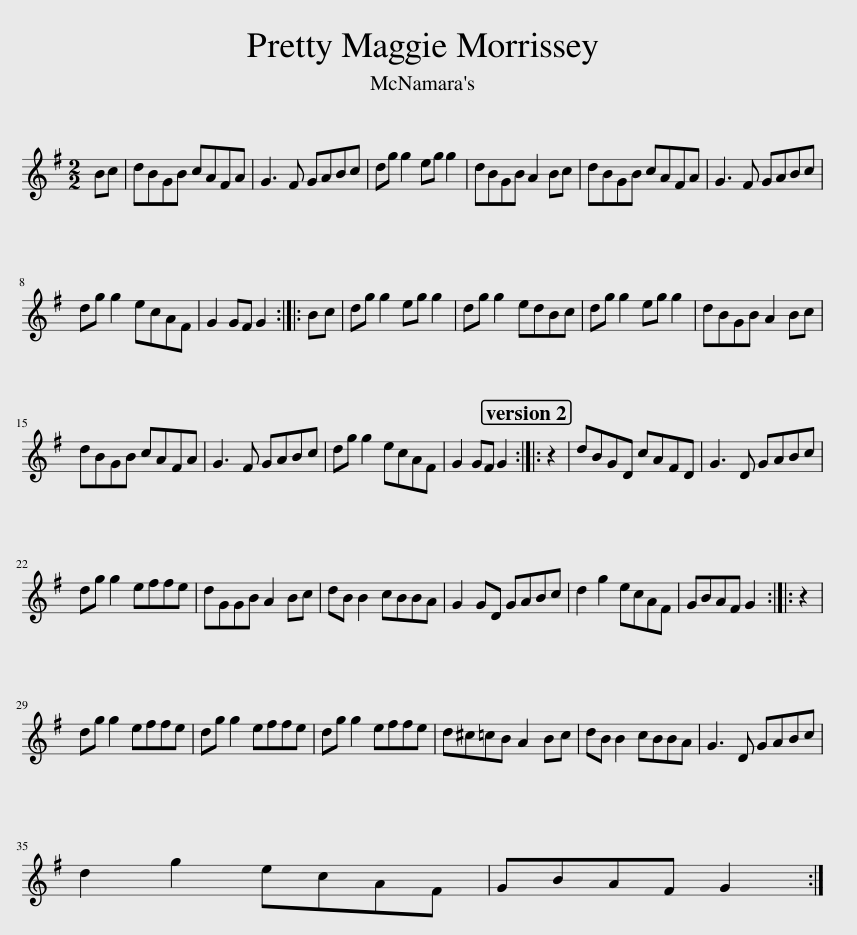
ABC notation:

X:1
L:1/8
M:2/2
I:linebreak $
K:G
V:1 treble
V:1
 Bc | dBGB cAFA | G3 F GABc | dg g2 eg g2 | dBGB A2 Bc | %5
 dBGB cAFA | G3 F GABc |$ dg g2 ecAF | G2 GF G2 :: Bc | %10
 dg g2 eg g2 | dg g2 edBc | dg g2 eg g2 | dBGB A2 Bc |$ dBGB cAFA | %15
 G3 F GABc | dg g2 ecAF | G2 GF G2 :: z2 | dBGD cAFD | %20
 G3 D GABc |$ dg g2 effe | dGGB A2 Bc | dB B2 cBBA | G2 GD GABc | %25
 d2 g2 ecAF | GBAF G2 :: z2 |$ dg g2 effe | dg g2 effe | %30
 dg g2 effe | d^c=cB A2 Bc | dB B2 cBBA | G3 D GABc |$ d2 g2 ecAF | %35
 GBAF G2 :| %36
